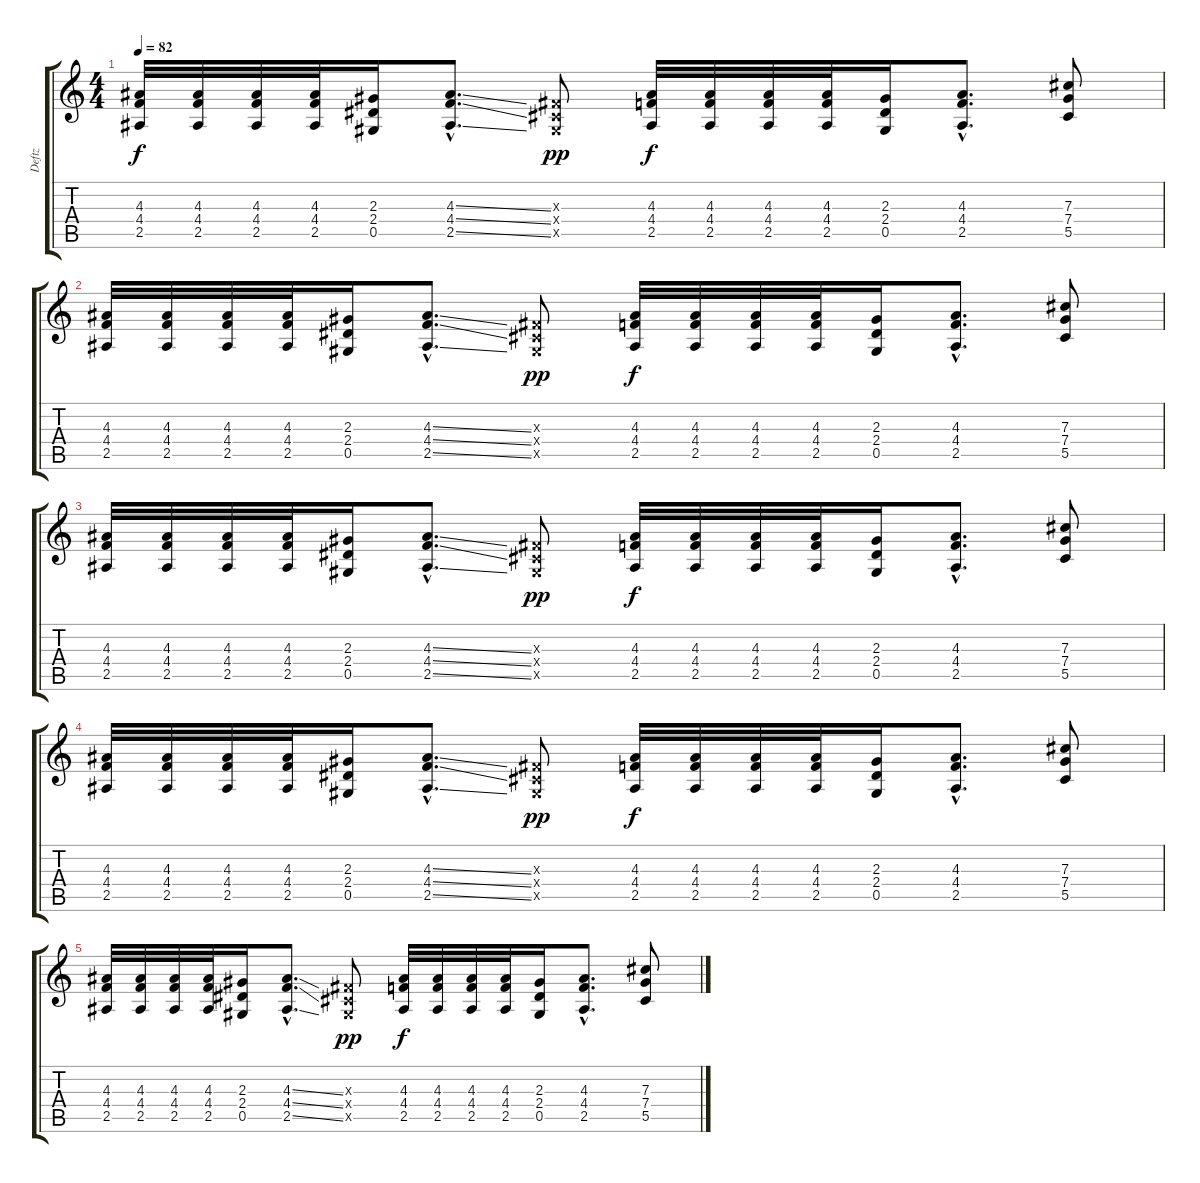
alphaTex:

\track ("Deftz" "Deftz") {instrument distortionguitar}
\staff {score tabs}
\tuning (Eb4 Bb3 Gb3 Db3 Ab2 Eb2) {hide}
\ts (4 4)
\tempo 82
\clef g2
\ks c
(4.3 4.4 2.5).32{dy f} (4.3 4.4 2.5).32 (4.3 4.4 2.5).32 (4.3 4.4 2.5).32 (2.3 2.4 0.5).16 (4.3{ss hac} 4.4{ss hac} 2.5{ss hac}).8{d} (0.3{x} 0.4{x} 0.5{x}).8{dy pp} (4.3 4.4 2.5).32{dy f} (4.3 4.4 2.5).32 (4.3 4.4 2.5).32 (4.3 4.4 2.5).32 (2.3 2.4 0.5).16 (4.3{hac} 4.4{hac} 2.5{hac}).8{d} (7.3 7.4 5.5).8 |
(4.3 4.4 2.5).32 (4.3 4.4 2.5).32 (4.3 4.4 2.5).32 (4.3 4.4 2.5).32 (2.3 2.4 0.5).16 (4.3{ss hac} 4.4{ss hac} 2.5{ss hac}).8{d} (0.3{x} 0.4{x} 0.5{x}).8{dy pp} (4.3 4.4 2.5).32{dy f} (4.3 4.4 2.5).32 (4.3 4.4 2.5).32 (4.3 4.4 2.5).32 (2.3 2.4 0.5).16 (4.3{hac} 4.4{hac} 2.5{hac}).8{d} (7.3 7.4 5.5).8 |
(4.3 4.4 2.5).32 (4.3 4.4 2.5).32 (4.3 4.4 2.5).32 (4.3 4.4 2.5).32 (2.3 2.4 0.5).16 (4.3{ss hac} 4.4{ss hac} 2.5{ss hac}).8{d} (0.3{x} 0.4{x} 0.5{x}).8{dy pp} (4.3 4.4 2.5).32{dy f} (4.3 4.4 2.5).32 (4.3 4.4 2.5).32 (4.3 4.4 2.5).32 (2.3 2.4 0.5).16 (4.3{hac} 4.4{hac} 2.5{hac}).8{d} (7.3 7.4 5.5).8 |
(4.3 4.4 2.5).32 (4.3 4.4 2.5).32 (4.3 4.4 2.5).32 (4.3 4.4 2.5).32 (2.3 2.4 0.5).16 (4.3{ss hac} 4.4{ss hac} 2.5{ss hac}).8{d} (0.3{x} 0.4{x} 0.5{x}).8{dy pp} (4.3 4.4 2.5).32{dy f} (4.3 4.4 2.5).32 (4.3 4.4 2.5).32 (4.3 4.4 2.5).32 (2.3 2.4 0.5).16 (4.3{hac} 4.4{hac} 2.5{hac}).8{d} (7.3 7.4 5.5).8 |
(4.3 4.4 2.5).32 (4.3 4.4 2.5).32 (4.3 4.4 2.5).32 (4.3 4.4 2.5).32 (2.3 2.4 0.5).16 (4.3{ss hac} 4.4{ss hac} 2.5{ss hac}).8{d} (0.3{x} 0.4{x} 0.5{x}).8{dy pp} (4.3 4.4 2.5).32{dy f} (4.3 4.4 2.5).32 (4.3 4.4 2.5).32 (4.3 4.4 2.5).32 (2.3 2.4 0.5).16 (4.3{hac} 4.4{hac} 2.5{hac}).8{d} (7.3 7.4 5.5).8
